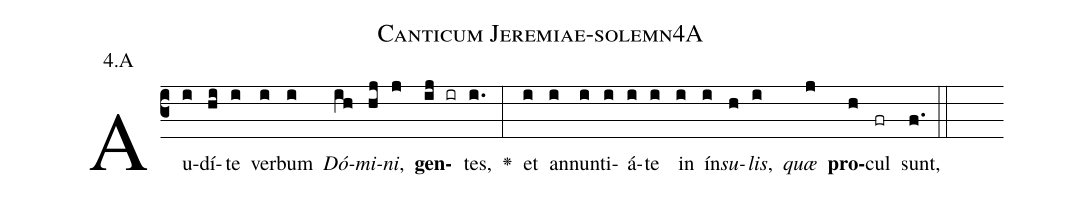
name: Canticum Jeremiae-solemn4A;
annotation: 4.A;
%%
(c3)Au(i)dí(hi)te(i) ver(i)bum(i) <i>Dó</i>(ih)<i>mi</i>(hj)<i>ni</i>,(j) <b>gen</b>(ij ir)tes,(i.) <v>\greheightstar</v>(:) et(i) an(i)nun(i)ti(i)á(i)te(i) in(i) ín(i)<i>su</i>(h)<i>lis</i>,(i) <i>quæ</i>(j) <b>pro</b>(h)cul(fr) sunt,(f.) (::)


%E(i) u(h) o(i) u(j) a(h) e.(f.) (::)
